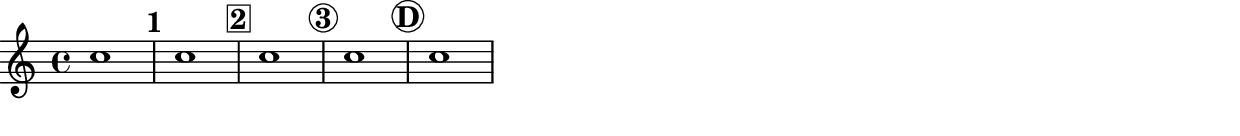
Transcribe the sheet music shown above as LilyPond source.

%% Generated by lilypond-book
%% Options: [exampleindent=10.16\mm,indent=0\mm,line-width=160\mm,paper-height=845.047\pt,paper-width=597.508\pt,papersize='(cons (* 597.508 pt) (* 845.047 pt)),quote]
\include "lilypond-book-preamble.ly"


% ****************************************************************
% Start cut-&-pastable-section
% ****************************************************************

#(ly:set-option 'eps-box-padding 3.000000)



\paper {
  #(set-paper-size '(cons (* 597.508 pt) (* 845.047 pt)))
  indent = 0\mm
  line-width = 160\mm
  % offset the left padding, also add 1mm as lilypond creates cropped
  % images with a little space on the right
  line-width = #(- line-width (* mm  3.000000) (* mm 1))
  line-width = 160\mm - 2.0 * 10.16\mm
  % offset the left padding, also add 1mm as lilypond creates cropped
  % images with a little space on the right
  line-width = #(- line-width (* mm  3.000000) (* mm 1))
}

\layout {
  
}




% ****************************************************************
% ly snippet:
% ****************************************************************
\sourcefileline 4093
\relative c'' {
  \set Score.rehearsalMarkFormatter = #format-mark-numbers
  c1 \mark \default
  c1 \mark \default
  \set Score.rehearsalMarkFormatter = #format-mark-box-numbers
  c1 \mark \default
  \set Score.rehearsalMarkFormatter = #format-mark-circle-numbers
  c1 \mark \default
  \set Score.rehearsalMarkFormatter = #format-mark-circle-letters
  c1
}


% ****************************************************************
% end ly snippet
% ****************************************************************
